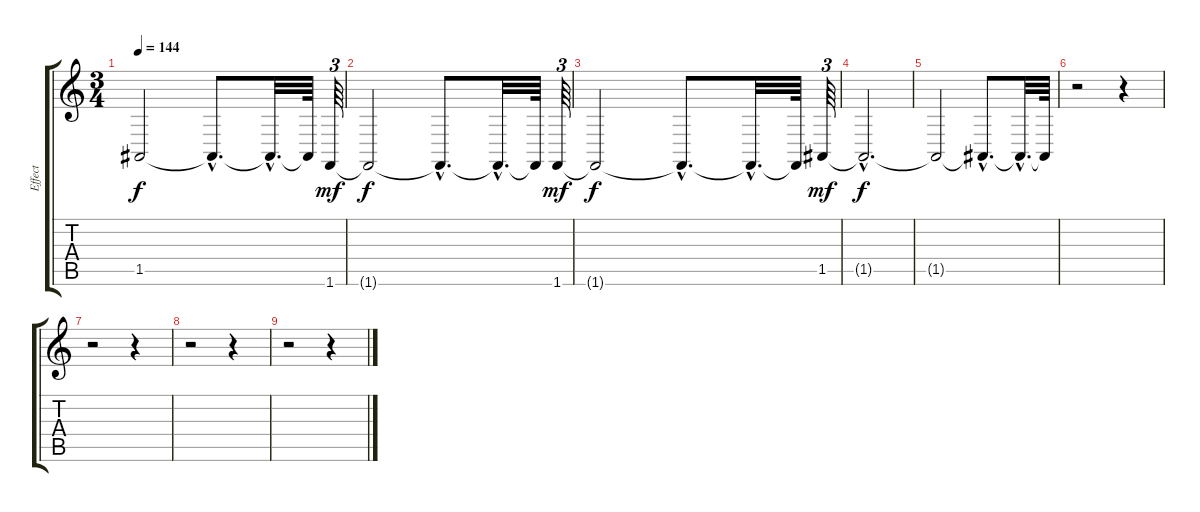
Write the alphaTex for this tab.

\track ("Effect" "Effect") {instrument fx3crystal}
\staff {score tabs}
\tuning (E4 B3 G3 D3 A2 E2) {hide}
\ts (3 4)
\tempo 144
\clef g2
\ks c
1.5{t}.2{dy f} 1.5{hac t}.8{d} 1.5{hac t}.32{d} 1.5{t}.64 1.6.64{tu (3 2) dy mf} |
1.6{t}.2{dy f} 1.6{hac t}.8{d} 1.6{hac t}.32{d} 1.6{t}.64 1.6.64{tu (3 2) dy mf} |
1.6{t}.2{dy f} 1.6{hac t}.8{d} 1.6{hac t}.32{d} 1.6{t}.64 1.5.64{tu (3 2) dy mf} |
1.5{hac t}.2{d dy f} |
1.5{t}.2 1.5{hac t}.8{d} 1.5{hac t}.32{d} 1.5{t}.64 |
r.2 r.4 |
r.2 r.4 |
r.2 r.4 |
r.2 r.4
